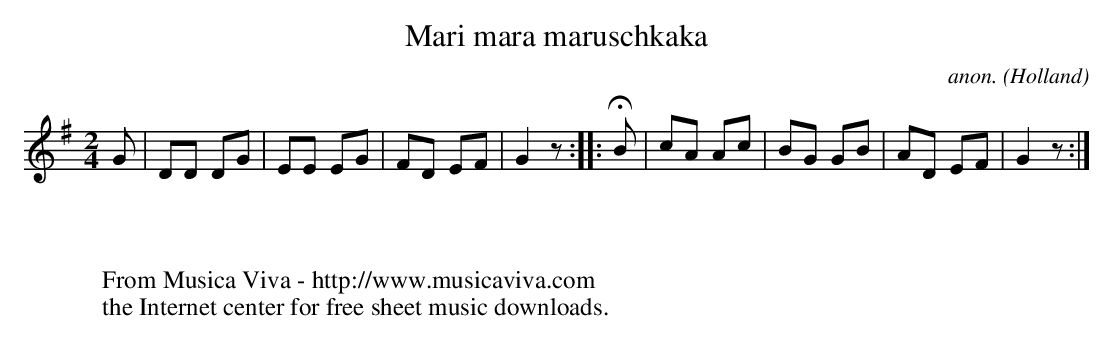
X:1
T:Mari mara maruschkaka
C:anon.
O:Holland
M:2/4
L:1/8
K:G
G|DD DG|EE EG|FD EF|G2 z::HB|cA Ac|BG GB|AD EF|G2 z:|
W:
W:
W:  From Musica Viva - http://www.musicaviva.com
W:  the Internet center for free sheet music downloads.
